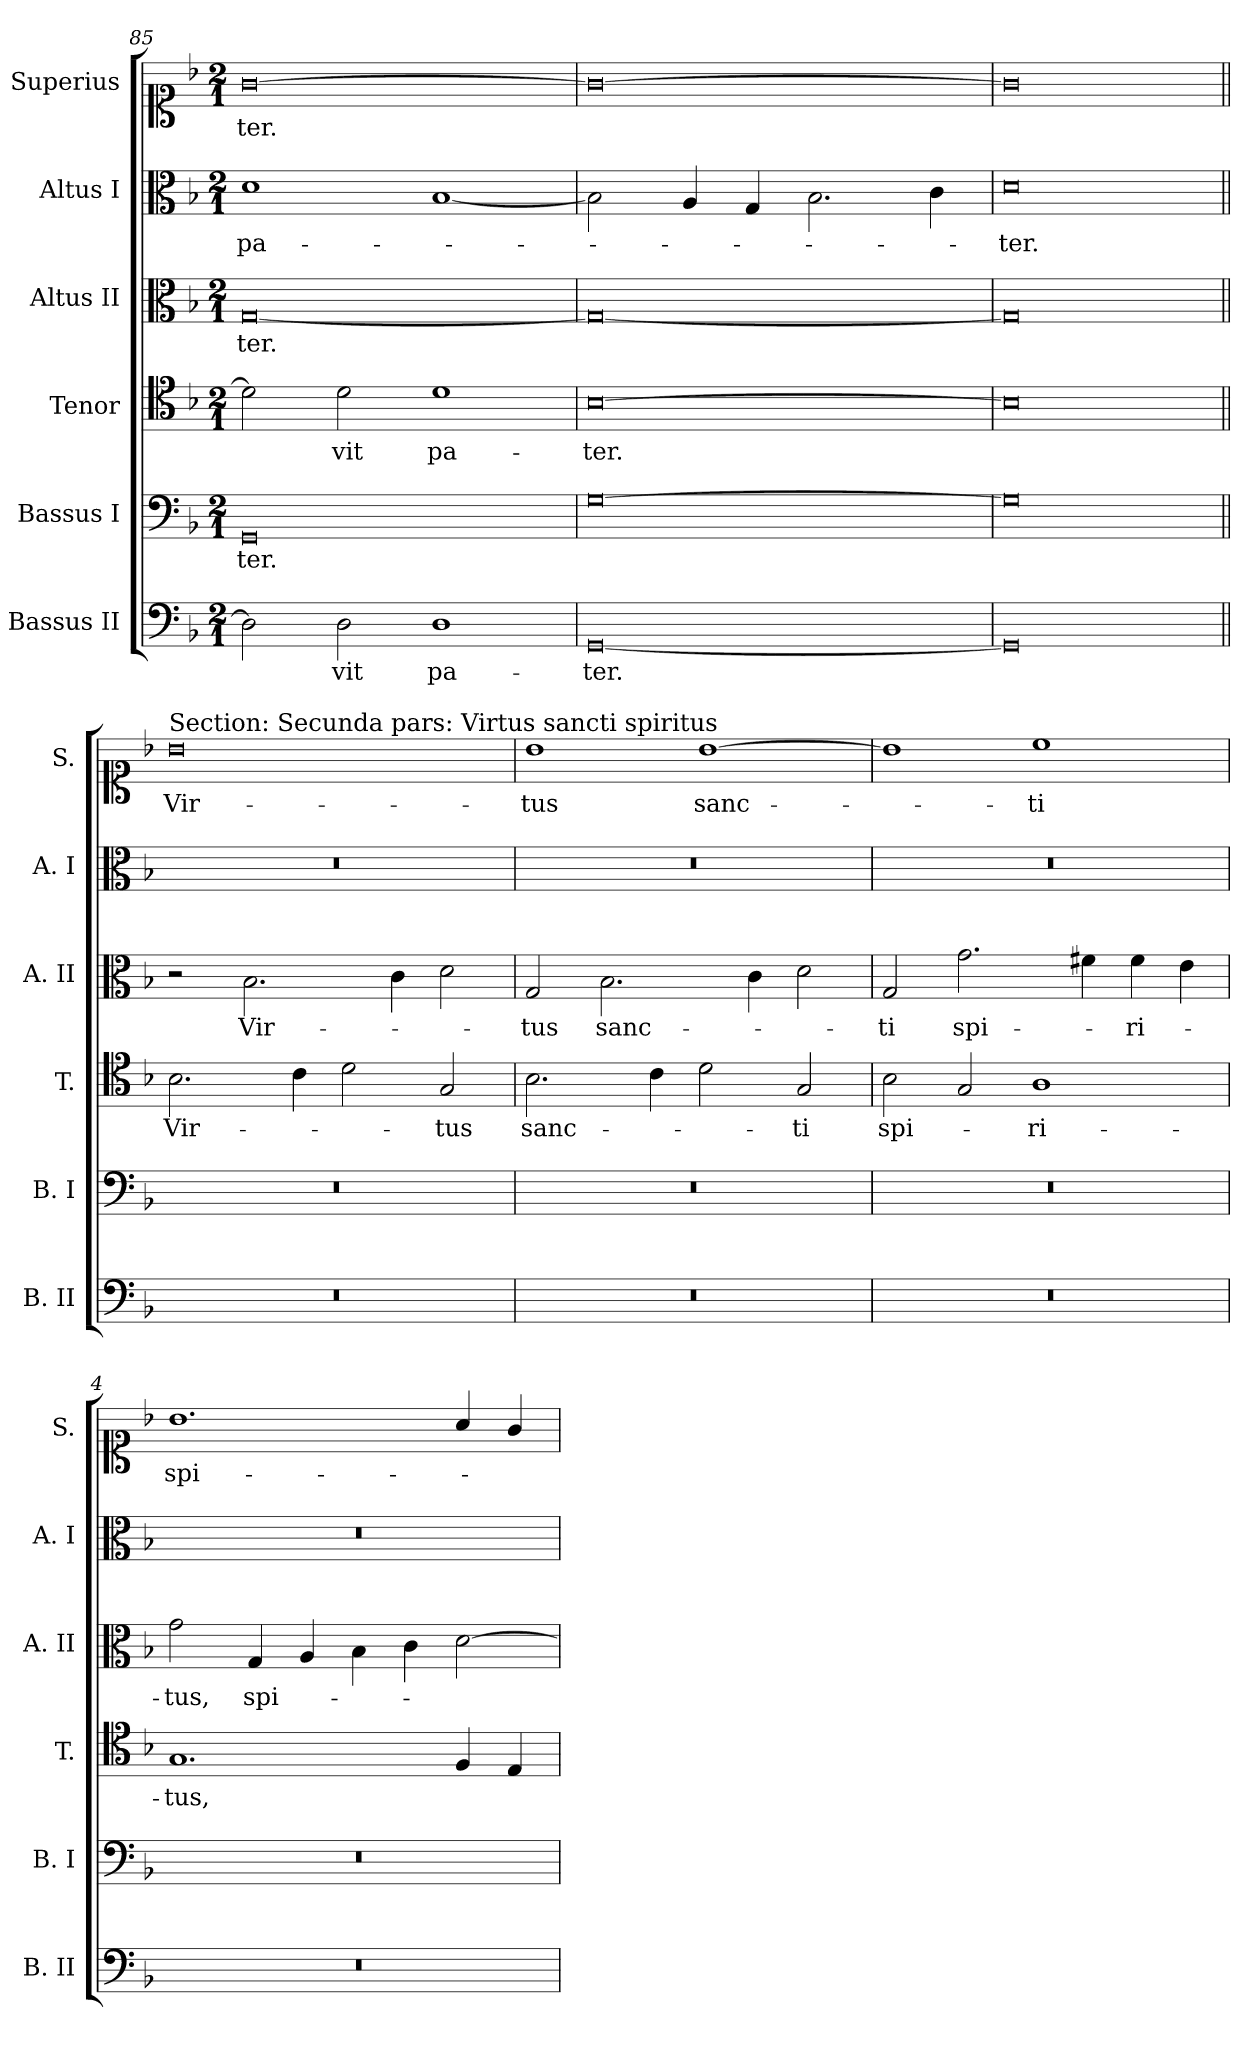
**kern	**text	**kern	**text	**kern	**text	**kern	**text	**kern	**text	**kern	**text
*part6	*part6	*part5	*part5	*part4	*part4	*part3	*part3	*part2	*part2	*part1	*part1
*staff6	*staff6	*staff5	*staff5	*staff4	*staff4	*staff3	*staff3	*staff2	*staff2	*staff1	*staff1
*I"Bassus II	*	*I"Bassus I	*	*I"Tenor	*	*I"Altus II	*	*I"Altus I	*	*I"Superius	*
*I'B. II	*	*I'B.  I	*	*I'T.	*	*I'A. II	*	*I'A. I	*	*I'S.	*
*clefF4	*	*clefF4	*	*clefC4	*	*clefC3	*	*clefC3	*	*clefC1	*
*k[b-]	*	*k[b-]	*	*k[b-]	*	*k[b-]	*	*k[b-]	*	*k[b-]	*
*F:	*	*F:	*	*F:	*	*F:	*	*F:	*	*F:	*
*M2/1	*	*M2/1	*	*M2/1	*	*M2/1	*	*M2/1	*	*M2/1	*
=85	=85	=85	=85	=85	=85	=85	=85	=85	=85	=85	=85
!	!	!	!LO:LY:b	!	!	!	!LO:LY:b	!	!LO:LY:b	!	!LO:LY:b
2D\]	.	0GG	-ter.	2d\]	.	[0G	-ter.	1d	pa-	[0g	-ter.
!	!LO:LY:b	!	!	!	!LO:LY:b	!	!	!	!	!	!
2D\	-vit	.	.	2d\	-vit	.	.	.	.	.	.
!	!LO:LY:b	!	!	!	!LO:LY:b	!	!	!	!	!	!
1D	pa-	.	.	1d	pa-	.	.	[1B-	.	.	.
!!LO:PB:g=z
=86	=86	=86	=86	=86	=86	=86	=86	=86	=86	=86	=86
!	!LO:LY:b	!	!	!	!LO:LY:b	!	!	!	!	!	!
[0GG	-ter.	[0G	.	[0B-	-ter.	0G_	.	2B-\]	.	0g_	.
.	.	.	.	.	.	.	.	4A/	.	.	.
.	.	.	.	.	.	.	.	4G/	.	.	.
.	.	.	.	.	.	.	.	2.B-\	.	.	.
.	.	.	.	.	.	.	.	4c\	.	.	.
=87	=87	=87	=87	=87	=87	=87	=87	=87	=87	=87	=87
!	!	!	!	!	!	!	!	!	!LO:LY:b	!	!
0GG]	.	0G]	.	0B-]	.	0G]	.	0d	-ter.	0g]	.
!!LO:LB:g=z
=1||	=1||	=1||	=1||	=1||	=1||	=1||	=1||	=1||	=1||	=1||	=1||
!	!	!	!	!	!	!	!	!	!	!LO:TX:a:t=Section&colon; Secunda pars&colon; Virtus sancti spiritus	!
!	!	!	!	!	!LO:LY:b	!	!	!	!	!	!LO:LY:b
0r	.	0r	.	2.B-\	Vir-	2r	.	0r	.	0b-	Vir-
!	!	!	!	!	!	!	!LO:LY:b	!	!	!	!
.	.	.	.	.	.	2.B-\	Vir-	.	.	.	.
.	.	.	.	4c\	.	.	.	.	.	.	.
.	.	.	.	2d\	.	.	.	.	.	.	.
.	.	.	.	.	.	4c\	.	.	.	.	.
!	!	!	!	!	!LO:LY:b	!	!	!	!	!	!
.	.	.	.	2G/	-tus	2d\	.	.	.	.	.
=2	=2	=2	=2	=2	=2	=2	=2	=2	=2	=2	=2
!	!	!	!	!	!LO:LY:b	!	!LO:LY:b	!	!	!	!LO:LY:b
0r	.	0r	.	2.B-\	sanc-	2G/	-tus	0r	.	1b-	-tus
!	!	!	!	!	!	!	!LO:LY:b	!	!	!	!
.	.	.	.	.	.	2.B-\	sanc-	.	.	.	.
.	.	.	.	4c\	.	.	.	.	.	.	.
!	!	!	!	!	!	!	!	!	!	!	!LO:LY:b
.	.	.	.	2d\	.	.	.	.	.	[1b-	sanc-
.	.	.	.	.	.	4c\	.	.	.	.	.
!	!	!	!	!	!LO:LY:b	!	!	!	!	!	!
.	.	.	.	2G/	-ti	2d\	.	.	.	.	.
=3	=3	=3	=3	=3	=3	=3	=3	=3	=3	=3	=3
!	!	!	!	!	!LO:LY:b	!	!LO:LY:b	!	!	!	!
0r	.	0r	.	2B-\	spi-	2G/	-ti	0r	.	1b-]	.
!	!	!	!	!	!	!	!LO:LY:b	!	!	!	!
.	.	.	.	2G/	.	2.g\	spi-	.	.	.	.
!	!	!	!	!	!LO:LY:b	!	!	!	!	!	!LO:LY:b
.	.	.	.	1A	-ri-	.	.	.	.	1cc	-ti
.	.	.	.	.	.	4f#i\	.	.	.	.	.
!	!	!	!	!	!	!	!LO:LY:b	!	!	!	!
.	.	.	.	.	.	4f#i\	-ri-	.	.	.	.
.	.	.	.	.	.	4e\	.	.	.	.	.
=4	=4	=4	=4	=4	=4	=4	=4	=4	=4	=4	=4
!	!	!	!	!	!LO:LY:b	!	!LO:LY:b	!	!	!	!LO:LY:b
0r	.	0r	.	1.G	-tus,	2g\	-tus,	0r	.	1.b-	spi-
!	!	!	!	!	!	!	!LO:LY:b	!	!	!	!
.	.	.	.	.	.	4G/	spi-	.	.	.	.
.	.	.	.	.	.	4A/	.	.	.	.	.
.	.	.	.	.	.	4B-\	.	.	.	.	.
.	.	.	.	.	.	4c\	.	.	.	.	.
.	.	.	.	4F/	.	[2d\	.	.	.	4a/	.
.	.	.	.	4E/	.	.	.	.	.	4g/	.
=	=	=	=	=	=	=	=	=	=	=	=
*-	*-	*-	*-	*-	*-	*-	*-	*-	*-	*-	*-
